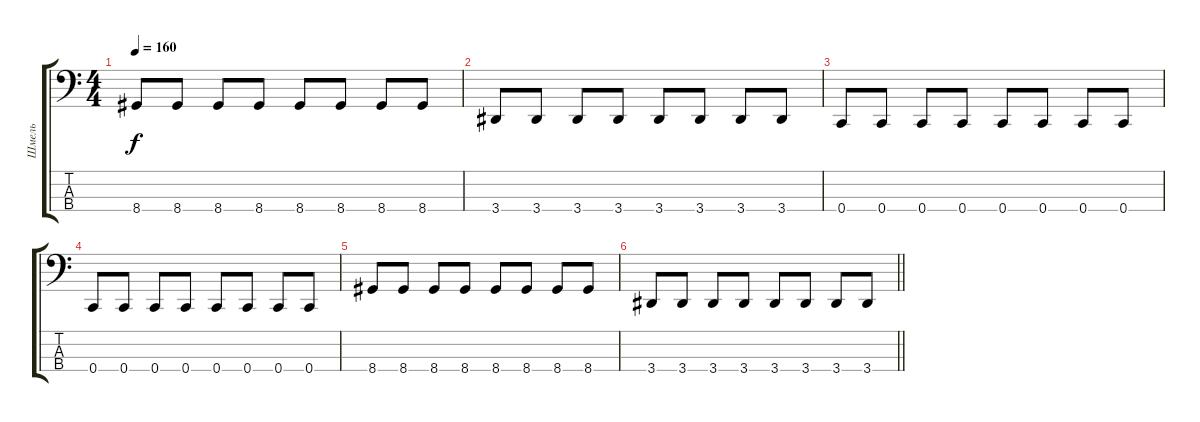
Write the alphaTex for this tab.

\track ("Шмель" "Шмель") {instrument electricbassfinger}
\staff {score tabs}
\tuning (F2 C2 G1 C1) {hide}
\ts (4 4)
\tempo 160
\clef f4
\ks c
8.4.8{dy f} 8.4.8 8.4.8 8.4.8 8.4.8 8.4.8 8.4.8 8.4.8 |
3.4.8 3.4.8 3.4.8 3.4.8 3.4.8 3.4.8 3.4.8 3.4.8 |
0.4.8 0.4.8 0.4.8 0.4.8 0.4.8 0.4.8 0.4.8 0.4.8 |
0.4.8 0.4.8 0.4.8 0.4.8 0.4.8 0.4.8 0.4.8 0.4.8 |
8.4.8 8.4.8 8.4.8 8.4.8 8.4.8 8.4.8 8.4.8 8.4.8 |
\barLineRight lightlight
3.4.8 3.4.8 3.4.8 3.4.8 3.4.8 3.4.8 3.4.8 3.4.8
